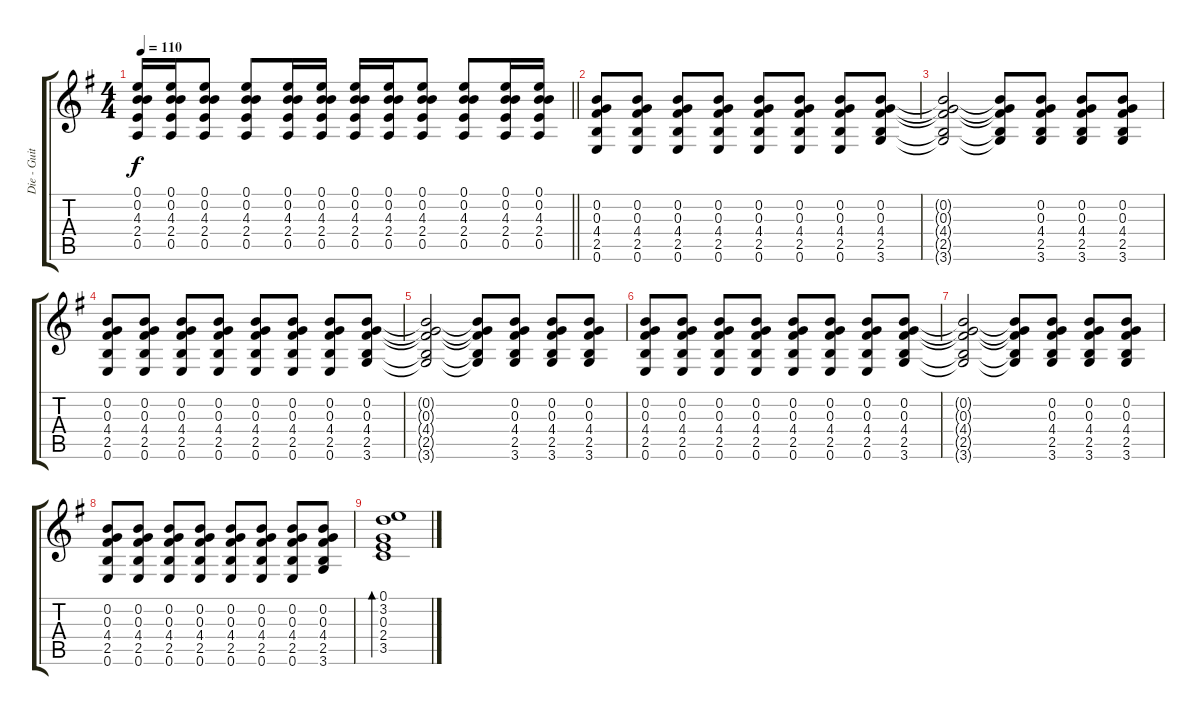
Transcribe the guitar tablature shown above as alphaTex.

\track ("Die - Guitar 1" "Die - Guit") {instrument acousticguitarsteel}
\staff {score tabs}
\tuning (E4 B3 G3 D3 A2 E2) {hide}
\ts (4 4)
\tempo 110
\clef g2
\barLineRight lightlight
\ks g
(0.1 0.2 4.3 2.4 0.5).16{dy f} (0.1 0.2 4.3 2.4 0.5).16 (0.1 0.2 4.3 2.4 0.5).8 (0.1 0.2 4.3 2.4 0.5).8 (0.1 0.2 4.3 2.4 0.5).16 (0.1 0.2 4.3 2.4 0.5).16 (0.1 0.2 4.3 2.4 0.5).16 (0.1 0.2 4.3 2.4 0.5).16 (0.1 0.2 4.3 2.4 0.5).8 (0.1 0.2 4.3 2.4 0.5).8 (0.1 0.2 4.3 2.4 0.5).16 (0.1 0.2 4.3 2.4 0.5).16 |
(0.2 0.3 4.4 2.5 0.6).8 (0.2 0.3 4.4 2.5 0.6).8 (0.2 0.3 4.4 2.5 0.6).8 (0.2 0.3 4.4 2.5 0.6).8 (0.2 0.3 4.4 2.5 0.6).8 (0.2 0.3 4.4 2.5 0.6).8 (0.2 0.3 4.4 2.5 0.6).8 (0.2 0.3 4.4 2.5 3.6).8 |
(0.2{t} 0.3{t} 4.4{t} 2.5{t} 3.6{t}).2 (0.2{t} 0.3{t} 4.4{t} 2.5{t} 3.6{t}).8 (0.2 0.3 4.4 2.5 3.6).8 (0.2 0.3 4.4 2.5 3.6).8 (0.2 0.3 4.4 2.5 3.6).8 |
(0.2 0.3 4.4 2.5 0.6).8 (0.2 0.3 4.4 2.5 0.6).8 (0.2 0.3 4.4 2.5 0.6).8 (0.2 0.3 4.4 2.5 0.6).8 (0.2 0.3 4.4 2.5 0.6).8 (0.2 0.3 4.4 2.5 0.6).8 (0.2 0.3 4.4 2.5 0.6).8 (0.2 0.3 4.4 2.5 3.6).8 |
(0.2{t} 0.3{t} 4.4{t} 2.5{t} 3.6{t}).2 (0.2{t} 0.3{t} 4.4{t} 2.5{t} 3.6{t}).8 (0.2 0.3 4.4 2.5 3.6).8 (0.2 0.3 4.4 2.5 3.6).8 (0.2 0.3 4.4 2.5 3.6).8 |
(0.2 0.3 4.4 2.5 0.6).8 (0.2 0.3 4.4 2.5 0.6).8 (0.2 0.3 4.4 2.5 0.6).8 (0.2 0.3 4.4 2.5 0.6).8 (0.2 0.3 4.4 2.5 0.6).8 (0.2 0.3 4.4 2.5 0.6).8 (0.2 0.3 4.4 2.5 0.6).8 (0.2 0.3 4.4 2.5 3.6).8 |
(0.2{t} 0.3{t} 4.4{t} 2.5{t} 3.6{t}).2 (0.2{t} 0.3{t} 4.4{t} 2.5{t} 3.6{t}).8 (0.2 0.3 4.4 2.5 3.6).8 (0.2 0.3 4.4 2.5 3.6).8 (0.2 0.3 4.4 2.5 3.6).8 |
(0.2 0.3 4.4 2.5 0.6).8 (0.2 0.3 4.4 2.5 0.6).8 (0.2 0.3 4.4 2.5 0.6).8 (0.2 0.3 4.4 2.5 0.6).8 (0.2 0.3 4.4 2.5 0.6).8 (0.2 0.3 4.4 2.5 0.6).8 (0.2 0.3 4.4 2.5 0.6).8 (0.2 0.3 4.4 2.5 3.6).8 |
(0.1 3.2 0.3 2.4 3.5).1{bd 480}
